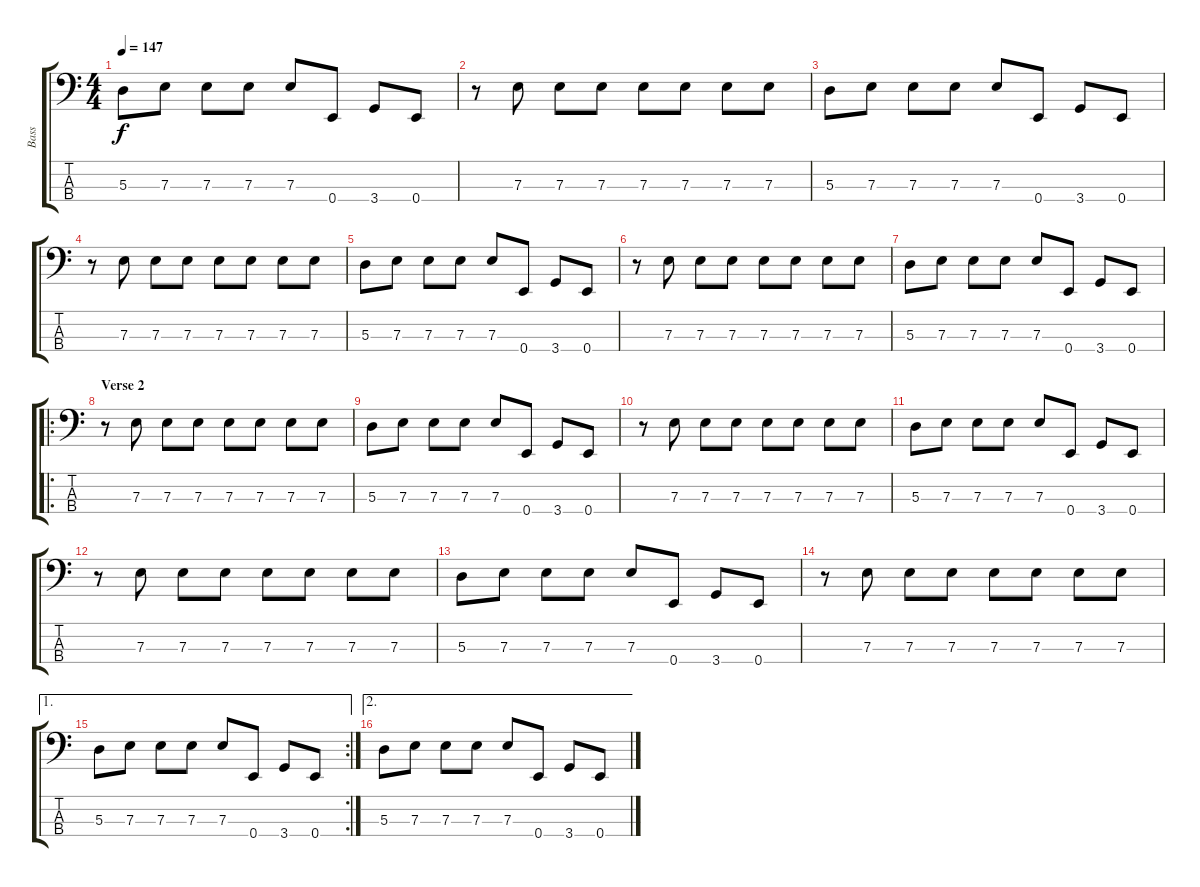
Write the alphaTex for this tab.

\track ("Bass" "Bass") {instrument electricbasspick}
\staff {score tabs}
\tuning (G2 D2 A1 E1) {hide}
\ts (4 4)
\tempo 147
\clef f4
\ks c
5.3.8{dy f} 7.3.8 7.3.8 7.3.8 7.3.8 0.4.8 3.4.8 0.4.8 |
r.8 7.3.8 7.3.8 7.3.8 7.3.8 7.3.8 7.3.8 7.3.8 |
5.3.8 7.3.8 7.3.8 7.3.8 7.3.8 0.4.8 3.4.8 0.4.8 |
r.8 7.3.8 7.3.8 7.3.8 7.3.8 7.3.8 7.3.8 7.3.8 |
5.3.8 7.3.8 7.3.8 7.3.8 7.3.8 0.4.8 3.4.8 0.4.8 |
r.8 7.3.8 7.3.8 7.3.8 7.3.8 7.3.8 7.3.8 7.3.8 |
5.3.8 7.3.8 7.3.8 7.3.8 7.3.8 0.4.8 3.4.8 0.4.8 |
\ro
\section ("" "Verse 2")
r.8 7.3.8 7.3.8 7.3.8 7.3.8 7.3.8 7.3.8 7.3.8 |
5.3.8 7.3.8 7.3.8 7.3.8 7.3.8 0.4.8 3.4.8 0.4.8 |
r.8 7.3.8 7.3.8 7.3.8 7.3.8 7.3.8 7.3.8 7.3.8 |
5.3.8 7.3.8 7.3.8 7.3.8 7.3.8 0.4.8 3.4.8 0.4.8 |
r.8 7.3.8 7.3.8 7.3.8 7.3.8 7.3.8 7.3.8 7.3.8 |
5.3.8 7.3.8 7.3.8 7.3.8 7.3.8 0.4.8 3.4.8 0.4.8 |
r.8 7.3.8 7.3.8 7.3.8 7.3.8 7.3.8 7.3.8 7.3.8 |
\ae 1
\rc 2
5.3.8 7.3.8 7.3.8 7.3.8 7.3.8 0.4.8 3.4.8 0.4.8 |
\ae 2
5.3.8 7.3.8 7.3.8 7.3.8 7.3.8 0.4.8 3.4.8 0.4.8
